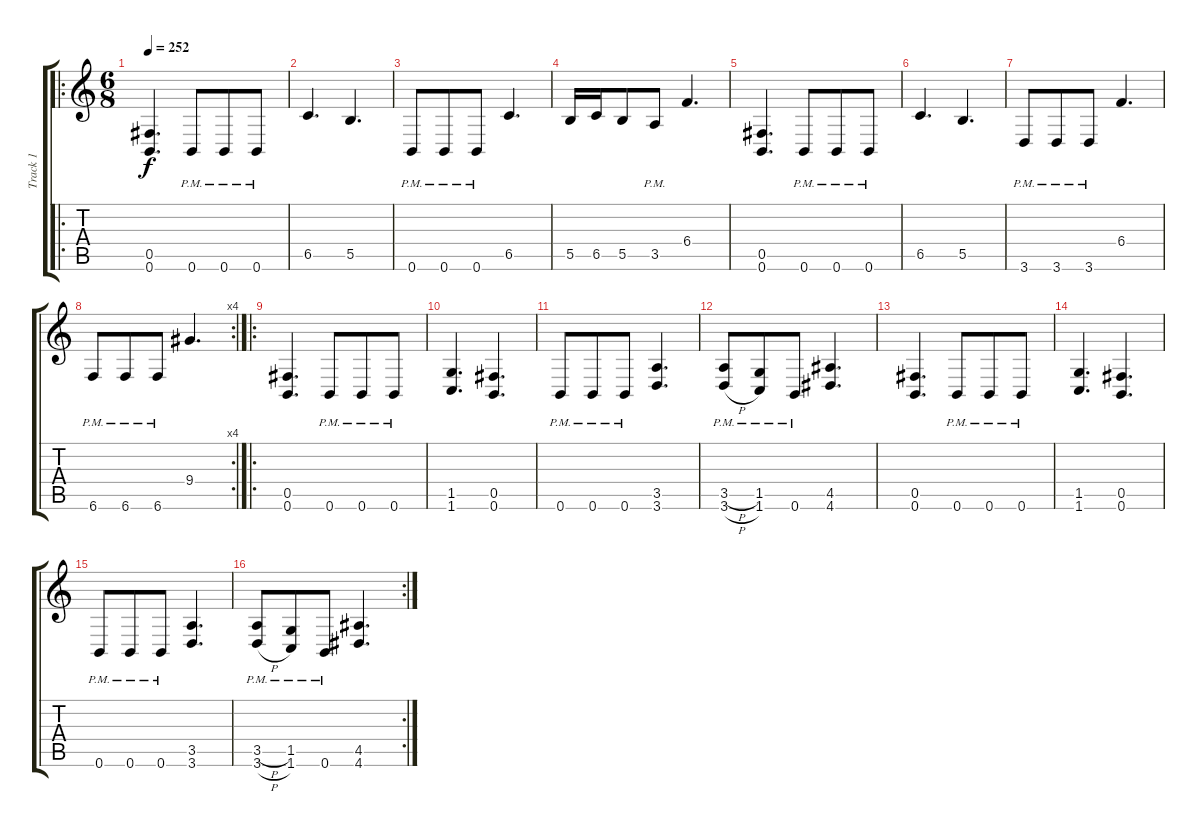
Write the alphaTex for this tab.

\track ("Track 1" "Track 1") {instrument distortionguitar}
\staff {score tabs}
\tuning (Db4 Ab3 E3 B2 Gb2 B1) {hide}
\ro
\ts (6 8)
\tempo 252
\clef g2
\ks c
(0.5 0.6).4{d dy f} 0.6{pm}.8 0.6{pm}.8 0.6{pm}.8 |
6.5.4{d} 5.5.4{d} |
0.6{pm}.8 0.6{pm}.8 0.6{pm}.8 6.5.4{d} |
5.5.16 6.5.16 5.5.8 3.5{pm}.8 6.4.4{d} |
(0.5 0.6).4{d} 0.6{pm}.8 0.6{pm}.8 0.6{pm}.8 |
6.5.4{d} 5.5.4{d} |
3.6{pm}.8 3.6{pm}.8 3.6{pm}.8 6.4.4{d} |
\rc 4
6.6{pm}.8 6.6{pm}.8 6.6{pm}.8 9.4.4{d} |
\ro
(0.5 0.6).4{d} 0.6{pm}.8 0.6{pm}.8 0.6{pm}.8 |
(1.5 1.6).4{d} (0.5 0.6).4{d} |
0.6{pm}.8 0.6{pm}.8 0.6{pm}.8 (3.5 3.6).4{d} |
(3.5{h pm} 3.6{h pm}).8 (1.5{pm} 1.6{pm}).8 0.6{pm}.8 (4.5 4.6).4{d} |
(0.5 0.6).4{d} 0.6{pm}.8 0.6{pm}.8 0.6{pm}.8 |
(1.5 1.6).4{d} (0.5 0.6).4{d} |
0.6{pm}.8 0.6{pm}.8 0.6{pm}.8 (3.5 3.6).4{d} |
\rc 2
(3.5{h pm} 3.6{h pm}).8 (1.5{pm} 1.6{pm}).8 0.6{pm}.8 (4.5 4.6).4{d}
